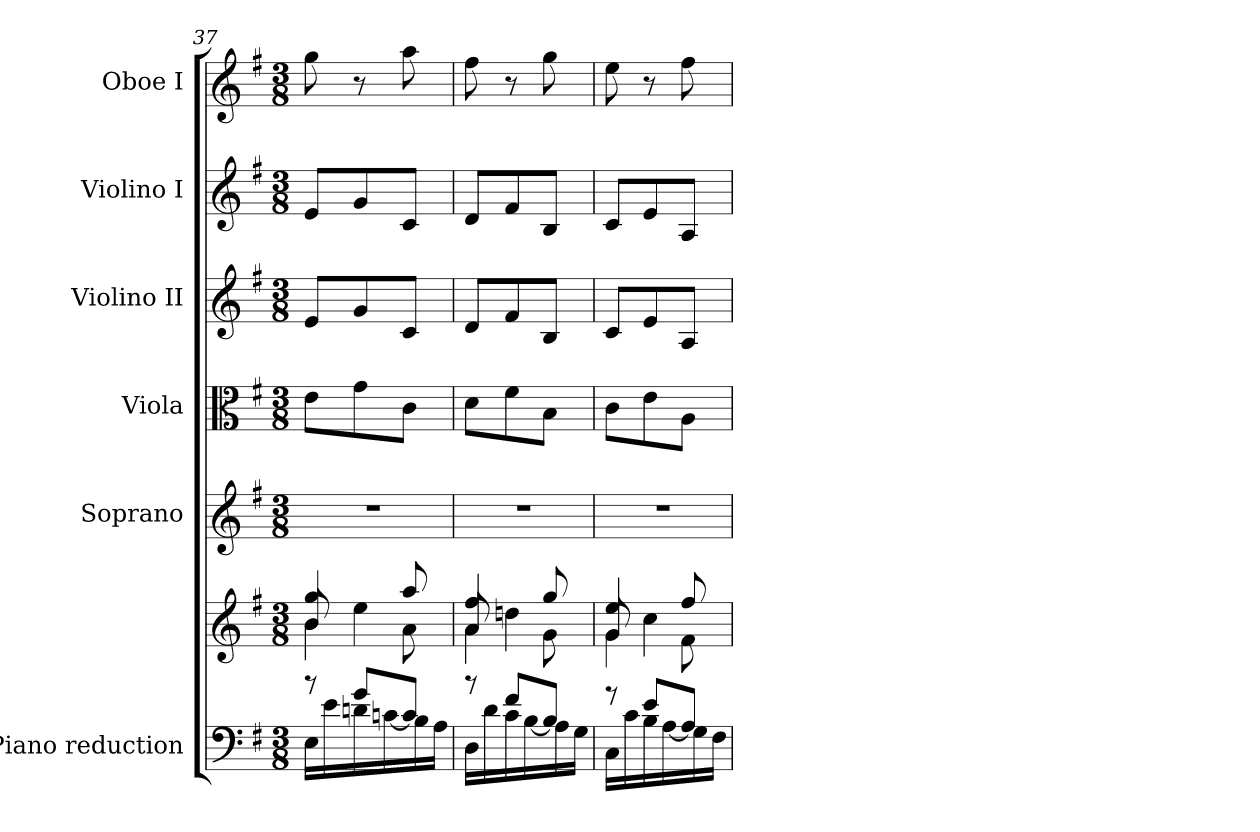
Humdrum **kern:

**kern	**kern	**kern	**kern	**kern	**kern	**kern
*part6	*part6	*part5	*part4	*part3	*part2	*part1
*staff7	*staff6	*staff5	*staff4	*staff3	*staff2	*staff1
*I"Piano reduction	*	*I"Soprano	*I"Viola	*I"Violino II	*I"Violino I	*I"Oboe I
*I'Pno	*	*	*I'Vla	*I'Vln	*I'Vln	*I'Ob
*clefF4	*clefG2	*clefG2	*clefC3	*clefG2	*clefG2	*clefG2
*k[f#]	*k[f#]	*k[f#]	*k[f#]	*k[f#]	*k[f#]	*k[f#]
*M3/8	*M3/8	*M3/8	*M3/8	*M3/8	*M3/8	*M3/8
=37	=37	=37	=37	=37	=37	=37
*^	*^	*	*	*	*	*
*	*	*	*^	*	*	*	*	*
8r	16E\LL	4gg/	4b\	8b/	4.r	8e\L	8e/L	8e/L	8gg\
.	16e\	.	.	.	.	.	.	.	.
8g/L	16dn\	.	.	4ee\	.	8g\	8g/	8g/	8r
.	[>16cn\	.	.	.	.	.	.	.	.
8c/J]	16B\	8aa/	8a\	.	.	8c\J	8c/J	8c/J	8aa\
.	16A\JJ	.	.	.	.	.	.	.	.
=38	=38	=38	=38	=38	=38	=38	=38	=38	=38
8r	16D\LL	4ff#/	4a\	8a/	4.r	8d\L	8d/L	8d/L	8ff#\
.	16d\	.	.	.	.	.	.	.	.
8f#/L	16c\	.	.	4ddn\	.	8f#\	8f#/	8f#/	8r
.	[>16B\	.	.	.	.	.	.	.	.
8B/J]	16A\	8gg/	8g\	.	.	8B\J	8B/J	8B/J	8gg\
.	16G\JJ	.	.	.	.	.	.	.	.
=39	=39	=39	=39	=39	=39	=39	=39	=39	=39
8r	16C\LL	4ee/	4g\	8g/	4.r	8c\L	8c/L	8c/L	8ee\
.	16c\	.	.	.	.	.	.	.	.
8e/L	16B\	.	.	4cc\	.	8e\	8e/	8e/	8r
.	[>16A\	.	.	.	.	.	.	.	.
8A/J]	16G\	8ff#/	8f#\	.	.	8A\J	8A/J	8A/J	8ff#\
.	16F#\JJ	.	.	.	.	.	.	.	.
*v	*v	*	*	*	*	*	*	*	*
*	*v	*v	*v	*	*	*	*	*
=	=	=	=	=	=	=
*-	*-	*-	*-	*-	*-	*-
